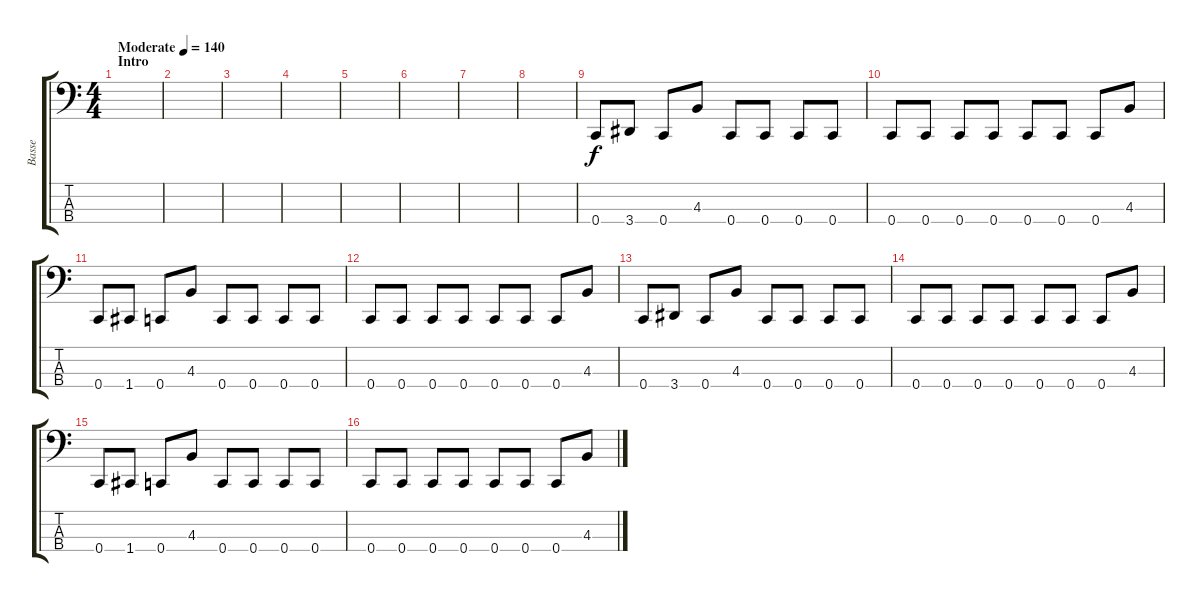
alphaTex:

\track ("Basse" "Basse") {instrument electricbassfinger}
\staff {score tabs}
\tuning (F2 C2 G1 C1) {hide}
\ts (4 4)
\section ("" "Intro")
\tempo (140 "Moderate")
\clef f4
\ks c
|
|
|
|
|
|
|
|
0.4.8 3.4.8 0.4.8 4.3.8 0.4.8 0.4.8 0.4.8 0.4.8 |
0.4.8 0.4.8 0.4.8 0.4.8 0.4.8 0.4.8 0.4.8 4.3.8 |
0.4.8 1.4.8 0.4.8 4.3.8 0.4.8 0.4.8 0.4.8 0.4.8 |
0.4.8 0.4.8 0.4.8 0.4.8 0.4.8 0.4.8 0.4.8 4.3.8 |
0.4.8 3.4.8 0.4.8 4.3.8 0.4.8 0.4.8 0.4.8 0.4.8 |
0.4.8 0.4.8 0.4.8 0.4.8 0.4.8 0.4.8 0.4.8 4.3.8 |
0.4.8 1.4.8 0.4.8 4.3.8 0.4.8 0.4.8 0.4.8 0.4.8 |
0.4.8 0.4.8 0.4.8 0.4.8 0.4.8 0.4.8 0.4.8 4.3.8
